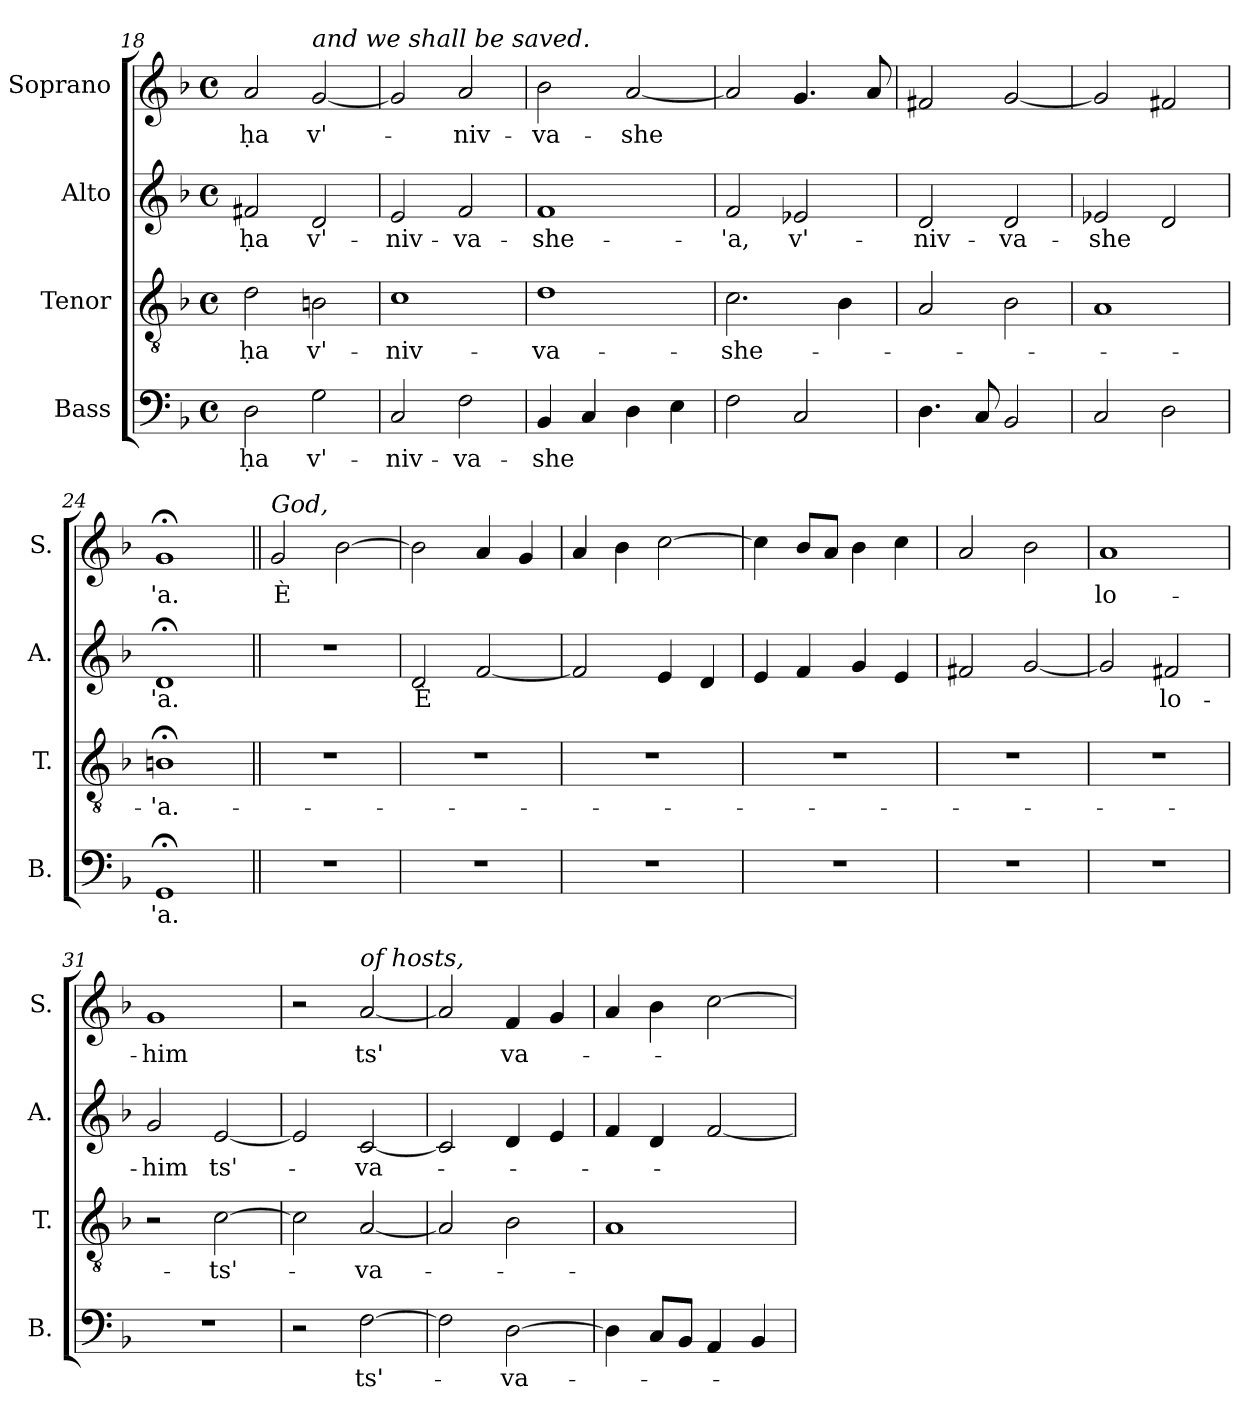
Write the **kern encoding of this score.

**kern	**text	**kern	**text	**kern	**text	**kern	**text
*part4	*part4	*part3	*part3	*part2	*part2	*part1	*part1
*staff4	*staff4	*staff3	*staff3	*staff2	*staff2	*staff1	*staff1
*I"Bass	*	*I"Tenor	*	*I"Alto	*	*I"Soprano	*
*I'B.	*	*I'T.	*	*I'A.	*	*I'S.	*
*clefF4	*	*clefGv2	*	*clefG2	*	*clefG2	*
*k[b-]	*	*k[b-]	*	*k[b-]	*	*k[b-]	*
*M4/4	*	*M4/4	*	*M4/4	*	*M4/4	*
*met(c)	*	*met(c)	*	*met(c)	*	*met(c)	*
=18	=18	=18	=18	=18	=18	=18	=18
!	!LO:LY:b	!	!LO:LY:b	!	!LO:LY:b	!	!LO:LY:b
2D\	-ḥa	2d\	-ḥa	2f#X/	-ḥa	2a/	-ḥa
!	!	!	!	!	!	!LO:TX:a:i:t=and we shall be saved.	!
!	!LO:LY:b	!	!LO:LY:b	!	!LO:LY:b	!	!LO:LY:b
2G\	v'-	2Bn\	v'-	2d/	v'-	[2g/	v'-
=19	=19	=19	=19	=19	=19	=19	=19
!	!LO:LY:b	!	!LO:LY:b	!	!LO:LY:b	!	!
2C/	-niv-	1c	-niv-	2e/	-niv-	2g/]	.
!	!LO:LY:b	!	!	!	!LO:LY:b	!	!LO:LY:b
2F\	-va-	.	.	2f/	-va-	2a/	-niv-
!!LO:PB:g=z
=20	=20	=20	=20	=20	=20	=20	=20
!	!LO:LY:b	!	!LO:LY:b	!	!LO:LY:b	!	!LO:LY:b
4BB-/	-she	1d	-va-	1f	-she-	2b-\	-va-
4C/	.	.	.	.	.	.	.
!	!	!	!	!	!	!	!LO:LY:b
4D\	.	.	.	.	.	[2a/	-she
4E\	.	.	.	.	.	.	.
=21	=21	=21	=21	=21	=21	=21	=21
!	!	!	!LO:LY:b	!	!LO:LY:b	!	!
2F\	.	2.c\	-she-	2f/	-'a,	2a/]	.
!	!	!	!	!	!LO:LY:b	!	!
2C/	.	.	.	2e-X/	v'-	4.g/	.
.	.	4B-\	.	.	.	.	.
.	.	.	.	.	.	8a/	.
=22	=22	=22	=22	=22	=22	=22	=22
!	!	!	!	!	!LO:LY:b	!	!
4.D\	.	2A/	.	2d/	-niv-	2f#X/	.
8C/	.	.	.	.	.	.	.
!	!	!	!	!	!LO:LY:b	!	!
2BB-/	.	2B-\	.	2d/	-va-	[2g/	.
=23	=23	=23	=23	=23	=23	=23	=23
!	!	!	!	!	!LO:LY:b	!	!
2C/	.	1A	.	2e-X/	-she	2g/]	.
2D\	.	.	.	2d/	.	2f#X/	.
=24	=24	=24	=24	=24	=24	=24	=24
!	!LO:LY:b	!	!LO:LY:b	!	!LO:LY:b	!	!LO:LY:b
1GG;<	'a.	1Bn;<	-'a.-	1d;<	'a.	1g;<	'a.
=25||	=25||	=25||	=25||	=25||	=25||	=25||	=25||
!	!	!	!	!	!	!LO:TX:a:i:t=God,	!
!	!	!	!	!	!	!	!LO:LY:b
1r	.	1r	.	1r	.	2g/	È
.	.	.	.	.	.	[2b-\	.
=26	=26	=26	=26	=26	=26	=26	=26
!	!	!	!	!	!LO:LY:b	!	!
1r	.	1r	.	2d/	È	2b-\]	.
.	.	.	.	[2f/	.	4a/	.
.	.	.	.	.	.	4g/	.
=27	=27	=27	=27	=27	=27	=27	=27
1r	.	1r	.	2f/]	.	4a/	.
.	.	.	.	.	.	4b-\	.
.	.	.	.	4e/	.	[2cc\	.
.	.	.	.	4d/	.	.	.
=28	=28	=28	=28	=28	=28	=28	=28
1r	.	1r	.	4e/	.	4cc\]	.
.	.	.	.	4f/	.	8b-/L	.
.	.	.	.	.	.	8a/J	.
.	.	.	.	4g/	.	4b-\	.
.	.	.	.	4e/	.	4cc\	.
!!LO:LB:g=z
=29	=29	=29	=29	=29	=29	=29	=29
1r	.	1r	.	2f#X/	.	2a/	.
.	.	.	.	[2g/	.	2b-\	.
=30	=30	=30	=30	=30	=30	=30	=30
!	!	!	!	!	!	!	!LO:LY:b
1r	.	1r	.	2g/]	.	1a	lo-
!	!	!	!	!	!LO:LY:b	!	!
.	.	.	.	2f#X/	lo-	.	.
=31	=31	=31	=31	=31	=31	=31	=31
!	!	!	!	!	!LO:LY:b	!	!LO:LY:b
1r	.	2r	.	2g/	-him	1g	-him
!	!	!	!LO:LY:b	!	!LO:LY:b	!	!
.	.	[2c\	-ts'-	[2e/	ts'-	.	.
=32	=32	=32	=32	=32	=32	=32	=32
2r	.	2c\]	.	2e/]	.	2r	.
!	!	!	!	!	!	!LO:TX:a:i:t=of hosts,	!
!	!LO:LY:b	!	!LO:LY:b	!	!LO:LY:b	!	!LO:LY:b
[2F\	ts'-	[2A/	-va-	[2c/	-va-	[2a/	ts'
=33	=33	=33	=33	=33	=33	=33	=33
2F\]	.	2A/]	.	2c/]	.	2a/]	.
!	!LO:LY:b	!	!	!	!	!	!LO:LY:b
[2D\	-va-	2B-\	.	4d/	.	4f/	va-
.	.	.	.	4e/	.	4g/	.
=34	=34	=34	=34	=34	=34	=34	=34
4D\]	.	1A	.	4f/	.	4a/	.
8C/L	.	.	.	4d/	.	4b-\	.
8BB-/J	.	.	.	.	.	.	.
4AA/	.	.	.	[2f/	.	[2cc\	.
4BB-/	.	.	.	.	.	.	.
=	=	=	=	=	=	=	=
*-	*-	*-	*-	*-	*-	*-	*-
